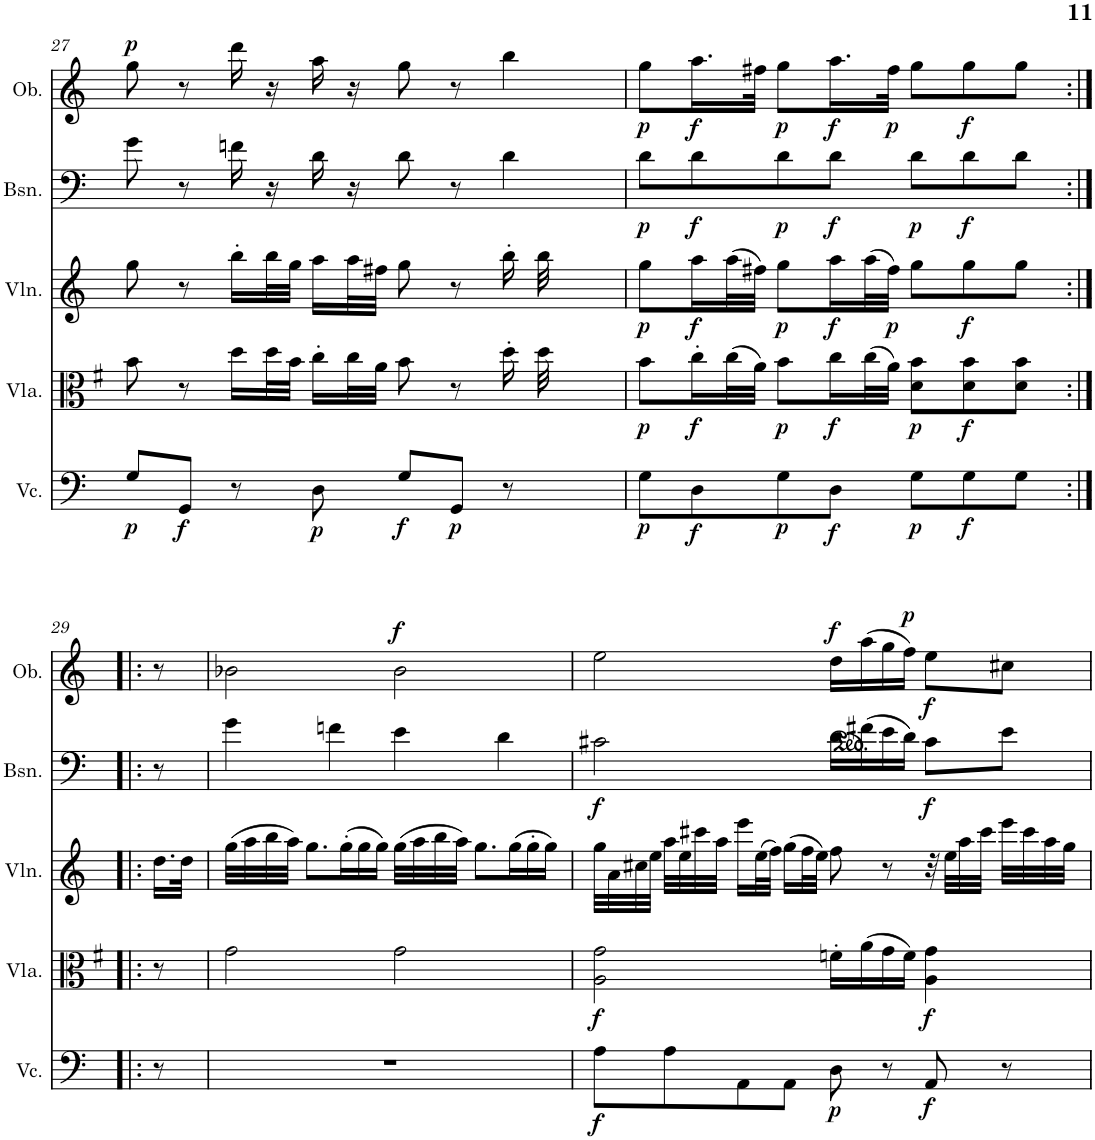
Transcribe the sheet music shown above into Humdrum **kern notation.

**kern	**dynam	**kern	**dynam	**kern	**dynam	**kern	**dynam	**kern	**dynam
*part5	*part5	*part4	*part4	*part3	*part3	*part2	*part2	*part1	*part1
*staff5	*staff5	*staff4	*staff4	*staff3	*staff3	*staff2	*staff2	*staff1	*staff1
*I"Violoncello	*	*I"Viola	*	*I"Violin	*	*I"Bassoon	*	*I"Oboe	*
*I'Vc.	*	*I'Vla.	*	*I'Vln.	*	*I'Bsn.	*	*I'Ob.	*
!!LO:PB:g=z
*clefF4	*	*clefC3	*	*clefG2	*	*clefF4	*	*clefG2	*
*k[]	*	*k[f#]	*	*k[]	*	*k[]	*	*k[]	*
*M4/4	*	*M4/4	*	*M4/4	*	*M4/4	*	*M4/4	*
*met(c)	*	*met(c)	*	*met(c)	*	*met(c)	*	*met(c)	*
=27	=27	=27	=27	=27	=27	=27	=27	=27	=27
!	!LO:DY:b	!	!	!	!	!	!	!	!LO:DY:a
8G/L	p	8b\	.	8gg\	.	8g\	.	8gg\	p
!	!LO:DY:b	!	!	!	!	!	!	!	!
8GG/J	f	8r	.	8r	.	8r	.	8r	.
8r	.	16dd\LL	.	16bb'\LL	.	16fn\	.	16ddd\	.
.	.	32dd\L	.	32bb\L	.	16r	.	16r	.
.	.	32b\JJJ	.	32gg\JJJ	.	.	.	.	.
!	!LO:DY:b	!	!	!	!	!	!	!	!
8D\	p	16cc'\LL	.	16aa\LL	.	16d\	.	16aa\	.
.	.	32cc\L	.	32aa\L	.	16r	.	16r	.
.	.	32a\JJJ	.	32ff#X\JJJ	.	.	.	.	.
!	!LO:DY:b	!	!	!	!	!	!	!	!
8G/L	f	8b\	.	8gg\	.	8d\	.	8gg\	.
!	!LO:DY:b	!	!	!	!	!	!	!	!
8GG/J	p	8r	.	8r	.	8r	.	8r	.
8r	.	16dd'\	.	16bb'\	.	4d\	.	4bb\	.
.	.	32dd\	.	32bb\	.	.	.	.	.
.	.	8ryy	.	8ryy	.	.	.	.	.
8ryy	.	.	.	.	.	.	.	.	.
.	.	32ryy	.	32ryy	.	.	.	.	.
=28	=28	=28	=28	=28	=28	=28	=28	=28	=28
!	!LO:DY:b	!	!LO:DY:b	!	!LO:DY:b	!	!LO:DY:b	!	!LO:DY:b
8G\L	p	8b\L	p	8gg\L	p	8d\L	p	8gg\L	p
!	!LO:DY:b	!	!LO:DY:b	!	!LO:DY:b	!	!LO:DY:b	!	!LO:DY:b
8D\	f	16cc'\L	f	16aa\L	f	8d\	f	16.aa\L	f
.	.	(>32cc\L	.	(>32aa\L	.	.	.	.	.
.	.	32a\JJJ)	.	32ff#X\JJJ)	.	.	.	32ff#X\JJk	.
!	!LO:DY:b	!	!LO:DY:b	!	!LO:DY:b	!	!LO:DY:b	!	!LO:DY:b
8G\	p	8b\L	p	8gg\L	p	8d\	p	8gg\L	p
!	!LO:DY:b	!	!LO:DY:b	!	!LO:DY:b	!	!LO:DY:b	!	!LO:DY:b
8D\J	f	16cc\L	f	16aa\L	f	8d\J	f	16.aa\L	f
.	.	(>32cc\L	.	(>32aa\L	.	.	.	.	.
!	!	!	!	!	!LO:DY:b	!	!	!	!LO:DY:b
.	.	32a\JJJ)	.	32ff#\JJJ)	p	.	.	32ff#\JJk	p
!	!LO:DY:b	!	!LO:DY:b	!	!	!	!LO:DY:b	!	!
8G\L	p	8d\ 8b\L	p	8gg\L	.	8d\L	p	8gg\L	.
!	!LO:DY:b	!	!LO:DY:b	!	!LO:DY:b	!	!LO:DY:b	!	!LO:DY:b
8G\	f	8d\ 8b\	f	8gg\	f	8d\	f	8gg\	f
8G\J	.	8d\ 8b\J	.	8gg\J	.	8d\J	.	8gg\J	.
!!LO:LB:g=z
=29:|!|:	=29:|!|:	=29:|!|:	=29:|!|:	=29:|!|:	=29:|!|:	=29:|!|:	=29:|!|:	=29:|!|:	=29:|!|:
8r	.	8r	.	16.dd\LL	.	8r	.	8r	.
.	.	.	.	32dd\JJk	.	.	.	.	.
=30	=30	=30	=30	=30	=30	=30	=30	=30	=30
1r	.	2g\	.	(>32gg\LLL	.	4g\	.	2b-X\	.
.	.	.	.	32aa\	.	.	.	.	.
.	.	.	.	32bb\	.	.	.	.	.
.	.	.	.	32aa\JJJ)	.	.	.	.	.
.	.	.	.	8.gg\L	.	.	.	.	.
.	.	.	.	.	.	4fn\	.	.	.
.	.	.	.	(>16gg'\L	.	.	.	.	.
.	.	.	.	16gg\	.	.	.	.	.
.	.	.	.	16gg\JJ)	.	.	.	.	.
!	!	!	!	!	!	!	!	!	!LO:DY:a
.	.	2g\	.	(>32gg\LLL	.	4e\	.	2b-\	f
.	.	.	.	32aa\	.	.	.	.	.
.	.	.	.	32bb\	.	.	.	.	.
.	.	.	.	32aa\JJJ)	.	.	.	.	.
.	.	.	.	8.gg\L	.	.	.	.	.
.	.	.	.	.	.	4d\	.	.	.
.	.	.	.	(>16gg\L	.	.	.	.	.
.	.	.	.	16gg'\	.	.	.	.	.
.	.	.	.	16gg\JJ)	.	.	.	.	.
=31	=31	=31	=31	=31	=31	=31	=31	=31	=31
!	!LO:DY:b	!	!LO:DY:b	!	!	!	!LO:DY:b	!	!
8A\L	f	2A\ 2g\	f	32gg\LLL	.	2c#X\	f	2ee\	.
.	.	.	.	32a\	.	.	.	.	.
.	.	.	.	32cc#X\	.	.	.	.	.
.	.	.	.	32ee\JJJ	.	.	.	.	.
8A\	.	.	.	32aa\LLL	.	.	.	.	.
.	.	.	.	32ee\	.	.	.	.	.
.	.	.	.	32ccc#X\	.	.	.	.	.
.	.	.	.	32aa\JJJ	.	.	.	.	.
8AA\	.	.	.	16eee\LL	.	.	.	.	.
.	.	.	.	(>32ee\L	.	.	.	.	.
.	.	.	.	32ff\JJJ)	.	.	.	.	.
8AA\J	.	.	.	(>16gg\LL	.	.	.	.	.
.	.	.	.	32ff\L	.	.	.	.	.
.	.	.	.	32ee\JJJ)	.	.	.	.	.
!	!LO:DY:b	!	!	!	!	!	!	!	!LO:DY:a
8D\	p	16fn'\LL	.	8ff\	.	16d\LL	.	16dd\LL	f
.	.	(>16a\	.	.	.	(>16f#X\	.	(>16aa\	.
8r	.	16g\	.	8r	.	16e\	.	16gg\	.
!	!	!	!	!	!	!	!	!	!LO:DY:a
.	.	16f\JJ)	.	.	.	16d\JJ)	.	16ff\JJ)	p
!	!LO:DY:b	!	!LO:DY:b	!	!	!	!LO:DY:b	!	!LO:DY:b
8AA/	f	4A\ 4g\	f	32r	.	8c#\L	f	8ee\L	f
.	.	.	.	32ee\LLL	.	.	.	.	.
.	.	.	.	32aa\	.	.	.	.	.
.	.	.	.	32ccc#\JJJ	.	.	.	.	.
8r	.	.	.	32eee\LLL	.	8e\J	.	8cc#X\J	.
.	.	.	.	32ccc#\	.	.	.	.	.
.	.	.	.	32aa\	.	.	.	.	.
.	.	.	.	32gg\JJJ	.	.	.	.	.
=	=	=	=	=	=	=	=	=	=
*-	*-	*-	*-	*-	*-	*-	*-	*-	*-
